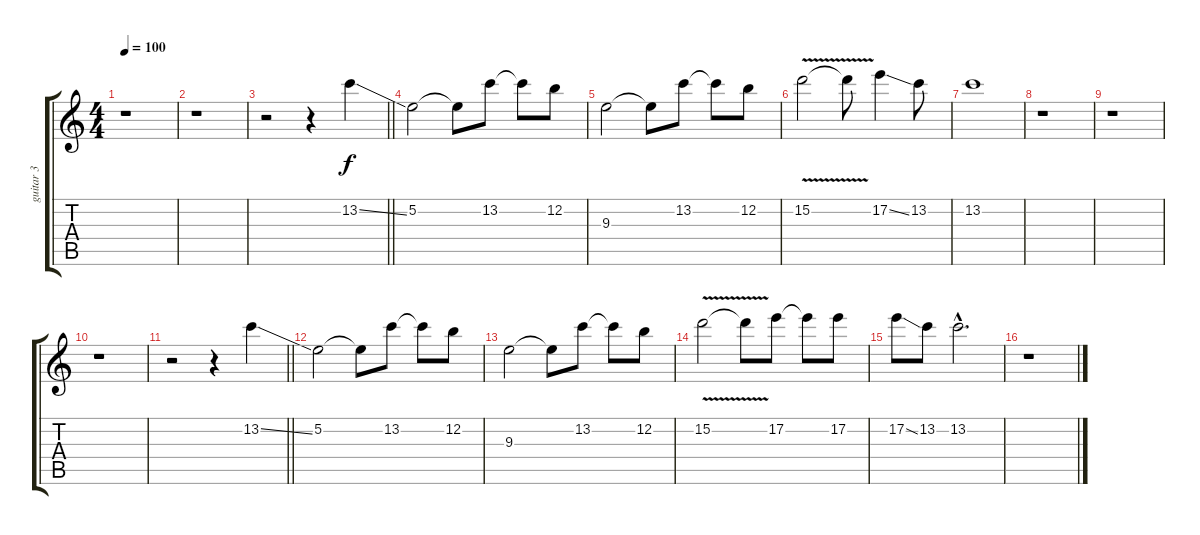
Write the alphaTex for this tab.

\track ("guitar 3" "guitar 3") {instrument distortionguitar}
\staff {score tabs}
\tuning (E4 B3 G3 D3 A2 E2) {hide}
\ts (4 4)
\tempo 100
\clef g2
\ks c
r.1{dy f} |
r.1 |
\barLineRight lightlight
r.2 r.4 13.2{ss}.4 |
5.2.2 5.2{t}.8 13.2.8 13.2{t}.8 12.2.8 |
9.3.2 9.3{t}.8 13.2.8 13.2{t}.8 12.2.8 |
15.2{v}.2 15.2{t}.8 17.2{ss}.4 13.2.8 |
13.2.1 |
r.1 |
r.1 |
r.1 |
\barLineRight lightlight
r.2 r.4 13.2{ss}.4 |
5.2.2 5.2{t}.8 13.2.8 13.2{t}.8 12.2.8 |
9.3.2 9.3{t}.8 13.2.8 13.2{t}.8 12.2.8 |
15.2{v}.2 15.2{t}.8 17.2.8 17.2{t}.8 17.2.8 |
17.2{ss}.8 13.2.8 13.2{hac}.2{d} |
r.1
